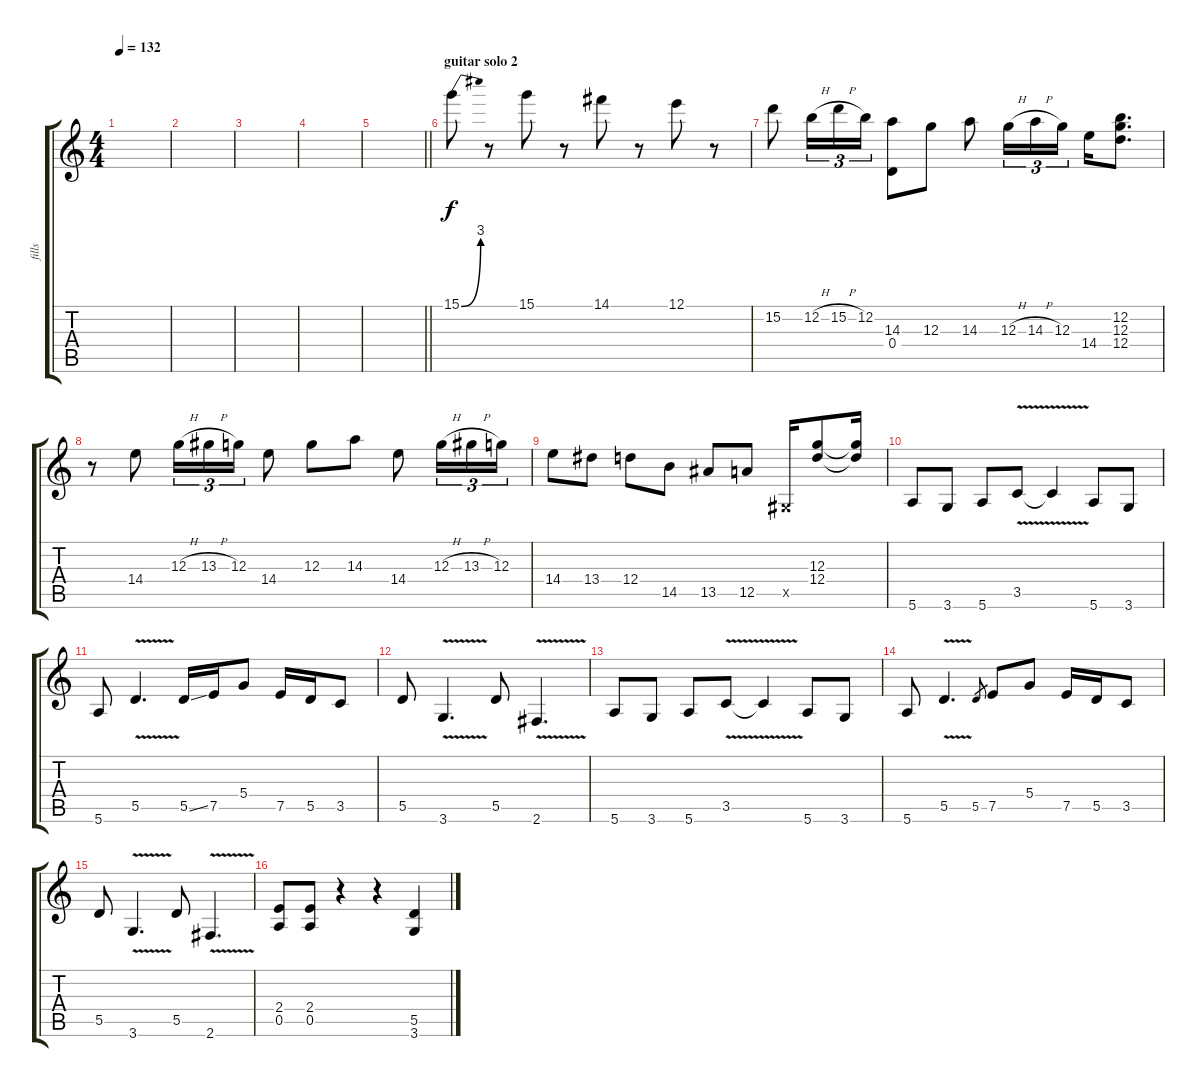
\track ("fills" "fills") {instrument distortionguitar}
\staff {score tabs}
\tuning (E4 B3 G3 D3 A2 E2) {hide}
\ts (4 4)
\tempo 132
\clef g2
\ks c
|
|
|
|
\barLineRight lightlight
|
\section ("" "guitar solo 2")
15.1{be (bend 0 0 60 12)}.8 r.8 15.1.8 r.8 14.1.8 r.8 12.1.8 r.8 |
15.2.8 12.2{h}.16{tu (3 2)} 15.2{h}.16{tu (3 2)} 12.2.16{tu (3 2)} (14.3 0.4).8 12.3.8 14.3.8 12.3{h}.16{tu (3 2)} 14.3{h}.16{tu (3 2)} 12.3.16{tu (3 2)} 14.4.16 (12.2 12.3 12.4).8{d} |
r.8 14.4.8{txt " "} 12.3{h}.16{tu (3 2)} 13.3{h}.16{tu (3 2)} 12.3.16{tu (3 2)} 14.4.8 12.3.8 14.3.8 14.4.8 12.3{h}.16{tu (3 2)} 13.3{h}.16{tu (3 2)} 12.3.16{tu (3 2)} |
14.4.8 13.4.8 12.4.8 14.5.8 13.5.8 12.5.8 -1.5{x}.16 (12.3 12.4).8 (12.3{t} 12.4{t}).16 |
5.6.8 3.6.8 5.6.8 3.5{v}.8 3.5{t}.4 5.6.8 3.6.8 |
5.6.8 5.5{v}.4{d} 5.5{ss}.16 7.5.16 5.4.8 7.5.16 5.5.16 3.5.8 |
5.5.8 3.6{v}.4{d} 5.5.8 2.6{v}.4{d} |
5.6.8 3.6.8 5.6.8 3.5{v}.8 3.5{t}.4 5.6.8 3.6.8 |
5.6.8 5.5{v}.4{d} 5.5.8{gr} 7.5.8 5.4.8 7.5.16 5.5.16 3.5.8 |
5.5.8 3.6{v}.4{d} 5.5.8 2.6{v}.4{d} |
(2.4 0.5).8 (2.4 0.5).8 r.4 r.4 (5.5 3.6).4
